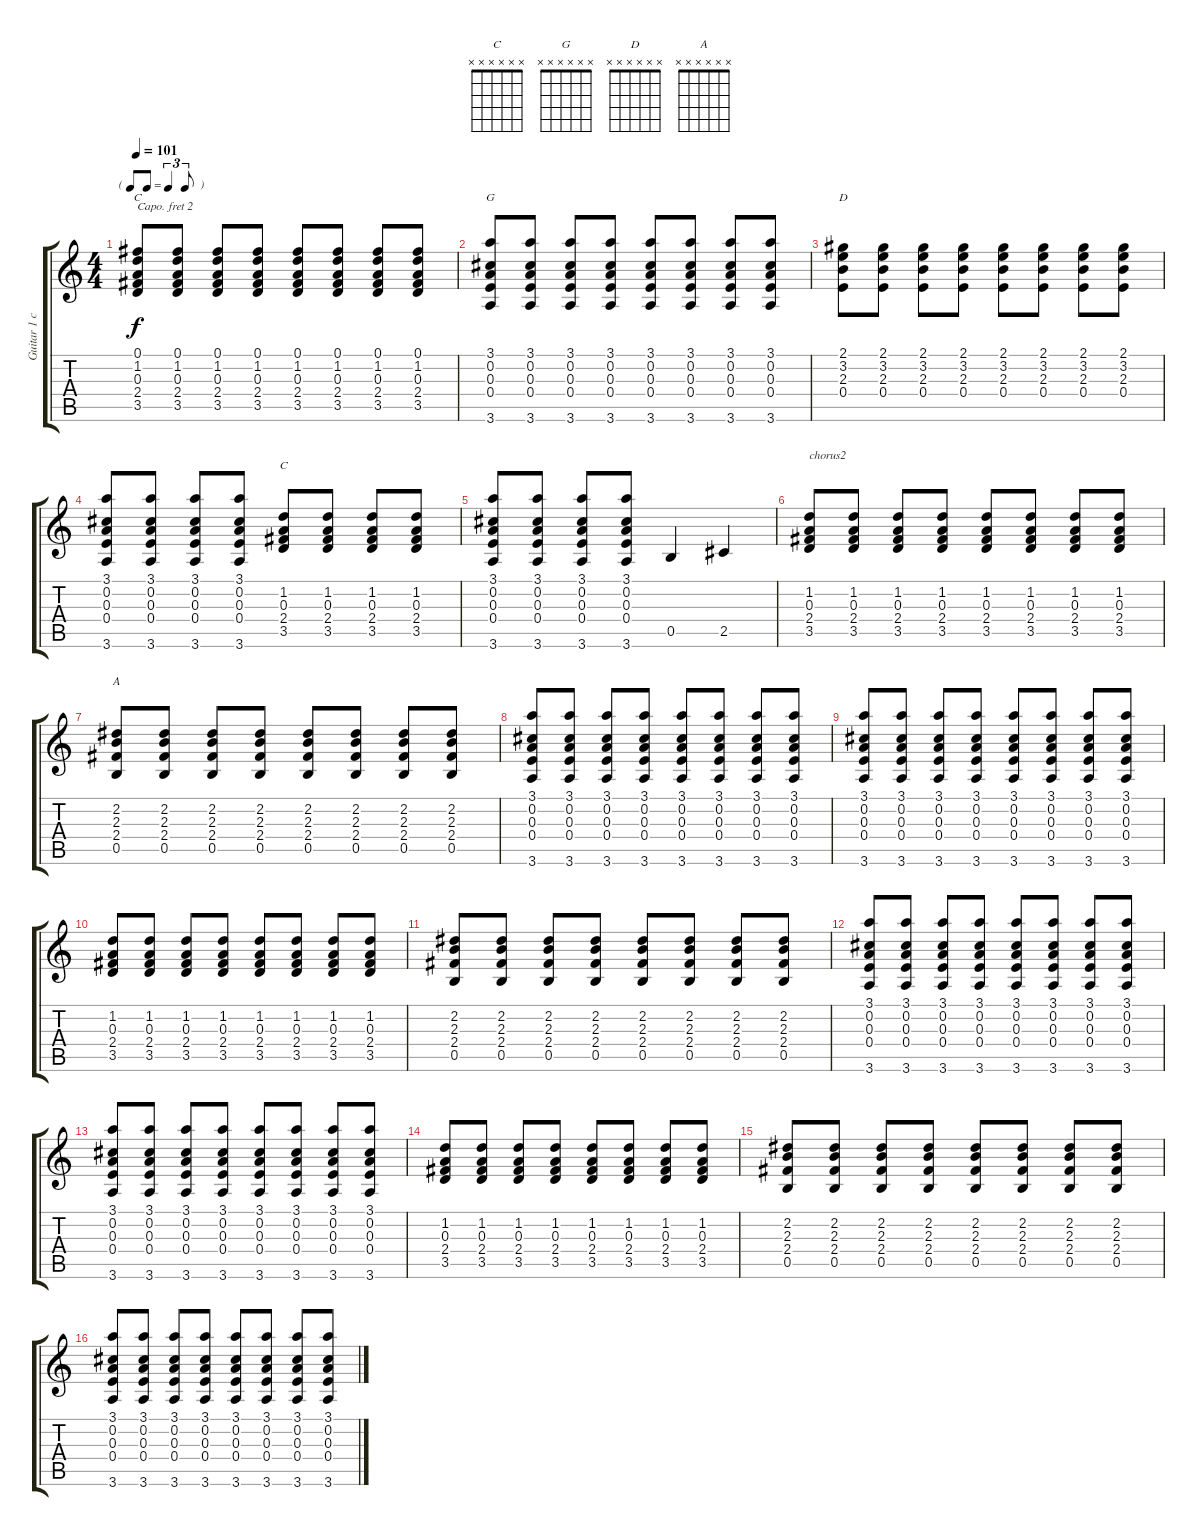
\track ("Guitar 1 capo 2" "Guitar 1 c") {instrument acousticguitarsteel}
\staff {score tabs}
\capo 2
\tuning (E4 B3 G3 D3 A2 E2) {hide}
\chord ("C" 0 1 0 2 3 x)
\chord ("G" x x x x x x) {firstfret 0}
\chord ("D" x x x x x x) {firstfret 0}
\chord ("C" x x x x x x) {firstfret 0}
\chord ("A" x x x x x x) {firstfret 0}
\ts (4 4)
\tf triplet8th
\tempo 101
\clef g2
\ks c
(0.1 1.2 0.3 2.4 3.5).8{ch "C" dy f} (0.1 1.2 0.3 2.4 3.5).8 (0.1 1.2 0.3 2.4 3.5).8 (0.1 1.2 0.3 2.4 3.5).8 (0.1 1.2 0.3 2.4 3.5).8 (0.1 1.2 0.3 2.4 3.5).8 (0.1 1.2 0.3 2.4 3.5).8 (0.1 1.2 0.3 2.4 3.5).8 |
(3.1 0.2 0.3 0.4 3.6).8{ch "G"} (3.1 0.2 0.3 0.4 3.6).8 (3.1 0.2 0.3 0.4 3.6).8 (3.1 0.2 0.3 0.4 3.6).8 (3.1 0.2 0.3 0.4 3.6).8 (3.1 0.2 0.3 0.4 3.6).8 (3.1 0.2 0.3 0.4 3.6).8 (3.1 0.2 0.3 0.4 3.6).8 |
(2.1 3.2 2.3 0.4).8{ch "D"} (2.1 3.2 2.3 0.4).8 (2.1 3.2 2.3 0.4).8 (2.1 3.2 2.3 0.4).8 (2.1 3.2 2.3 0.4).8 (2.1 3.2 2.3 0.4).8 (2.1 3.2 2.3 0.4).8 (2.1 3.2 2.3 0.4).8 |
(3.1 0.2 0.3 0.4 3.6).8 (3.1 0.2 0.3 0.4 3.6).8 (3.1 0.2 0.3 0.4 3.6).8 (3.1 0.2 0.3 0.4 3.6).8 (1.2 0.3 2.4 3.5).8{ch "C"} (1.2 0.3 2.4 3.5).8 (1.2 0.3 2.4 3.5).8 (1.2 0.3 2.4 3.5).8 |
(3.1 0.2 0.3 0.4 3.6).8 (3.1 0.2 0.3 0.4 3.6).8 (3.1 0.2 0.3 0.4 3.6).8 (3.1 0.2 0.3 0.4 3.6).8 0.5.4 2.5.4 |
(1.2 0.3 2.4 3.5).8{txt "chorus2"} (1.2 0.3 2.4 3.5).8 (1.2 0.3 2.4 3.5).8 (1.2 0.3 2.4 3.5).8 (1.2 0.3 2.4 3.5).8 (1.2 0.3 2.4 3.5).8 (1.2 0.3 2.4 3.5).8 (1.2 0.3 2.4 3.5).8 |
(2.2 2.3 2.4 0.5).8{ch "A"} (2.2 2.3 2.4 0.5).8 (2.2 2.3 2.4 0.5).8 (2.2 2.3 2.4 0.5).8 (2.2 2.3 2.4 0.5).8 (2.2 2.3 2.4 0.5).8 (2.2 2.3 2.4 0.5).8 (2.2 2.3 2.4 0.5).8 |
(3.1 0.2 0.3 0.4 3.6).8 (3.1 0.2 0.3 0.4 3.6).8 (3.1 0.2 0.3 0.4 3.6).8 (3.1 0.2 0.3 0.4 3.6).8 (3.1 0.2 0.3 0.4 3.6).8 (3.1 0.2 0.3 0.4 3.6).8 (3.1 0.2 0.3 0.4 3.6).8 (3.1 0.2 0.3 0.4 3.6).8 |
(3.1 0.2 0.3 0.4 3.6).8 (3.1 0.2 0.3 0.4 3.6).8 (3.1 0.2 0.3 0.4 3.6).8 (3.1 0.2 0.3 0.4 3.6).8 (3.1 0.2 0.3 0.4 3.6).8 (3.1 0.2 0.3 0.4 3.6).8 (3.1 0.2 0.3 0.4 3.6).8 (3.1 0.2 0.3 0.4 3.6).8 |
(1.2 0.3 2.4 3.5).8 (1.2 0.3 2.4 3.5).8 (1.2 0.3 2.4 3.5).8 (1.2 0.3 2.4 3.5).8 (1.2 0.3 2.4 3.5).8 (1.2 0.3 2.4 3.5).8 (1.2 0.3 2.4 3.5).8 (1.2 0.3 2.4 3.5).8 |
(2.2 2.3 2.4 0.5).8 (2.2 2.3 2.4 0.5).8 (2.2 2.3 2.4 0.5).8 (2.2 2.3 2.4 0.5).8 (2.2 2.3 2.4 0.5).8 (2.2 2.3 2.4 0.5).8 (2.2 2.3 2.4 0.5).8 (2.2 2.3 2.4 0.5).8 |
(3.1 0.2 0.3 0.4 3.6).8 (3.1 0.2 0.3 0.4 3.6).8 (3.1 0.2 0.3 0.4 3.6).8 (3.1 0.2 0.3 0.4 3.6).8 (3.1 0.2 0.3 0.4 3.6).8 (3.1 0.2 0.3 0.4 3.6).8 (3.1 0.2 0.3 0.4 3.6).8 (3.1 0.2 0.3 0.4 3.6).8 |
(3.1 0.2 0.3 0.4 3.6).8 (3.1 0.2 0.3 0.4 3.6).8 (3.1 0.2 0.3 0.4 3.6).8 (3.1 0.2 0.3 0.4 3.6).8 (3.1 0.2 0.3 0.4 3.6).8 (3.1 0.2 0.3 0.4 3.6).8 (3.1 0.2 0.3 0.4 3.6).8 (3.1 0.2 0.3 0.4 3.6).8 |
(1.2 0.3 2.4 3.5).8 (1.2 0.3 2.4 3.5).8 (1.2 0.3 2.4 3.5).8 (1.2 0.3 2.4 3.5).8 (1.2 0.3 2.4 3.5).8 (1.2 0.3 2.4 3.5).8 (1.2 0.3 2.4 3.5).8 (1.2 0.3 2.4 3.5).8 |
(2.2 2.3 2.4 0.5).8 (2.2 2.3 2.4 0.5).8 (2.2 2.3 2.4 0.5).8 (2.2 2.3 2.4 0.5).8 (2.2 2.3 2.4 0.5).8 (2.2 2.3 2.4 0.5).8 (2.2 2.3 2.4 0.5).8 (2.2 2.3 2.4 0.5).8 |
(3.1 0.2 0.3 0.4 3.6).8 (3.1 0.2 0.3 0.4 3.6).8 (3.1 0.2 0.3 0.4 3.6).8 (3.1 0.2 0.3 0.4 3.6).8 (3.1 0.2 0.3 0.4 3.6).8 (3.1 0.2 0.3 0.4 3.6).8 (3.1 0.2 0.3 0.4 3.6).8 (3.1 0.2 0.3 0.4 3.6).8
